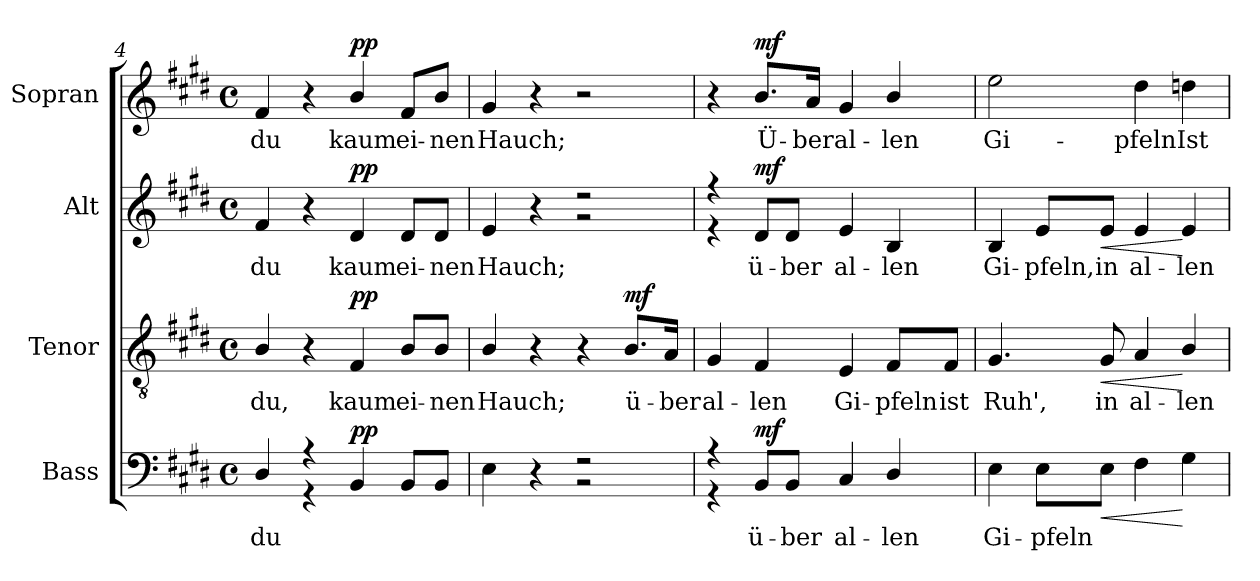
**kern	**text	**dynam	**kern	**text	**dynam	**kern	**text	**dynam	**kern	**text	**dynam
*part4	*part4	*part4	*part3	*part3	*part3	*part2	*part2	*part2	*part1	*part1	*part1
*staff4	*staff4	*staff4	*staff3	*staff3	*staff3	*staff2	*staff2	*staff2	*staff1	*staff1	*staff1
*I"Bass	*	*	*I"Tenor	*	*	*I"Alt	*	*	*I"Sopran	*	*
*I'B.	*	*	*I'T.	*	*	*I'A.	*	*	*I'S.	*	*
*clefF4	*	*	*clefGv2	*	*	*clefG2	*	*	*clefG2	*	*
*	*	*	*ITrd7c12	*	*	*	*	*	*	*	*
*k[f#c#g#d#]	*	*	*k[f#c#g#d#]	*	*	*k[f#c#g#d#]	*	*	*k[f#c#g#d#]	*	*
*E:	*	*	*E:	*	*	*E:	*	*	*E:	*	*
*M4/4	*	*	*M4/4	*	*	*M4/4	*	*	*M4/4	*	*
*met(c)	*	*	*met(c)	*	*	*met(c)	*	*	*met(c)	*	*
=4	=4	=4	=4	=4	=4	=4	=4	=4	=4	=4	=4
!	!LO:LY:b:color=#000000	!	!	!	!	!	!	!	!	!	!
*^	*	*	*	*	*	*	*	*	*	*	*
!	!	!	!	!	!LO:LY:b:color=#000000	!	!	!	!	!	!	!
!	!	!	!	!	!	!	!	!LO:LY:b:color=#000000	!	!	!	!
!	!	!	!	!	!	!	!	!	!	!	!LO:LY:b:color=#000000	!
4D#i/	4ryy	du	.	4BBi/	du,	.	4f#i/	du	.	4f#i/	du	.
4r	4r	.	.	4r	.	.	4r	.	.	4r	.	.
!	!	!	!	!	!LO:LY:b:color=#000000	!	!	!	!	!	!	!
!	!	!	!	!	!	!	!	!LO:LY:b:color=#000000	!	!	!	!
!	!	!	!	!	!	!	!	!	!	!	!LO:LY:b:color=#000000	!
4BBi/	2ryy	.	pp	4FF#i/	kaum	pp	4d#i/	kaum	pp	4bi/	kaum	pp
!	!	!	!	!	!LO:LY:b:color=#000000	!	!	!	!	!	!	!
!	!	!	!	!	!	!	!	!LO:LY:b:color=#000000	!	!	!	!
!	!	!	!	!	!	!	!	!	!	!	!LO:LY:b:color=#000000	!
8BBi/L	.	.	.	8BBi/L	ei-	.	8d#i/L	ei-	.	8f#i/L	ei-	.
!	!	!	!	!	!LO:LY:b:color=#000000	!	!	!	!	!	!	!
!	!	!	!	!	!	!	!	!LO:LY:b:color=#000000	!	!	!	!
!	!	!	!	!	!	!	!	!	!	!	!LO:LY:b:color=#000000	!
8BBi/J	.	.	.	8BBi/J	-nen	.	8d#i/J	-nen	.	8bi/J	-nen	.
=5	=5	=5	=5	=5	=5	=5	=5	=5	=5	=5	=5	=5
!	!	!	!	!	!LO:LY:b:color=#000000	!	!	!	!	!	!	!
!	!	!	!	!	!	!	!	!LO:LY:b:color=#000000	!	!	!	!
*	*	*	*	*	*	*	*^	*	*	*	*	*
!	!	!	!	!	!	!	!	!	!	!	!	!LO:LY:b:color=#000000	!
4Ei\	2ryy	.	.	4BBi/	Hauch;	.	4ei/	2ryy	Hauch;	.	4g#i/	Hauch;	.
4r	.	.	.	4r	.	.	4r	.	.	.	4r	.	.
2r	2r	.	.	4r	.	.	2r	2r	.	.	2r	.	.
!	!	!	!	!	!LO:LY:b:color=#000000	!	!	!	!	!	!	!	!
.	.	.	.	8.BBi/L	ü-	mf	.	.	.	.	.	.	.
!	!	!	!	!	!LO:LY:b:color=#000000	!	!	!	!	!	!	!	!
.	.	.	.	16AAi/Jk	-ber	.	.	.	.	.	.	.	.
!!LO:LB:g=z
=6	=6	=6	=6	=6	=6	=6	=6	=6	=6	=6	=6	=6	=6
!	!	!	!	!	!LO:LY:b:color=#000000	!	!	!	!	!	!	!	!
4r	4r	.	.	4GG#i/	al-	.	4r	4r	.	.	4r	.	.
!	!	!LO:LY:b:color=#000000	!	!	!	!	!	!	!	!	!	!	!
!	!	!	!	!	!LO:LY:b:color=#000000	!	!	!	!	!	!	!	!
!	!	!	!	!	!	!	!	!	!LO:LY:b:color=#000000	!	!	!	!
!	!	!	!	!	!	!	!	!	!	!	!	!LO:LY:b:color=#000000	!
8BBi/L	2.ryy	ü-	mf	4FF#i/	-len	.	8d#i/L	2.ryy	ü-	mf	8.bi/L	Ü-	mf
!	!	!LO:LY:b:color=#000000	!	!	!	!	!	!	!	!	!	!	!
!	!	!	!	!	!	!	!	!	!LO:LY:b:color=#000000	!	!	!	!
8BBi/J	.	-ber	.	.	.	.	8d#i/J	.	-ber	.	.	.	.
!	!	!	!	!	!	!	!	!	!	!	!	!LO:LY:b:color=#000000	!
.	.	.	.	.	.	.	.	.	.	.	16ai/Jk	-ber	.
!	!	!LO:LY:b:color=#000000	!	!	!	!	!	!	!	!	!	!	!
!	!	!	!	!	!LO:LY:b:color=#000000	!	!	!	!	!	!	!	!
!	!	!	!	!	!	!	!	!	!LO:LY:b:color=#000000	!	!	!	!
!	!	!	!	!	!	!	!	!	!	!	!	!LO:LY:b:color=#000000	!
4C#i/	.	al-	.	4EEi/	Gi-	.	4ei/	.	al-	.	4g#i/	al-	.
!	!	!LO:LY:b:color=#000000	!	!	!	!	!	!	!	!	!	!	!
!	!	!	!	!	!LO:LY:b:color=#000000	!	!	!	!	!	!	!	!
!	!	!	!	!	!	!	!	!	!LO:LY:b:color=#000000	!	!	!	!
!	!	!	!	!	!	!	!	!	!	!	!	!LO:LY:b:color=#000000	!
4D#i/	.	-len	.	8FF#i/L	-pfeln	.	4Bi/	.	-len	.	4bi/	-len	.
!	!	!	!	!	!LO:LY:b:color=#000000	!	!	!	!	!	!	!	!
.	.	.	.	8FF#i/J	ist	.	.	.	.	.	.	.	.
*v	*v	*	*	*	*	*	*v	*v	*	*	*	*	*
=7	=7	=7	=7	=7	=7	=7	=7	=7	=7	=7	=7
!	!LO:LY:b:color=#000000	!	!	!	!	!	!	!	!	!	!
!	!	!	!	!LO:LY:b:color=#000000	!	!	!	!	!	!	!
!	!	!	!	!	!	!	!LO:LY:b:color=#000000	!	!	!	!
!	!	!	!	!	!	!	!	!	!	!LO:LY:b:color=#000000	!
4Ei\	Gi-	.	4.GG#i/	Ruh',	.	4Bi/	Gi-	.	2eei\	Gi-	.
!	!LO:LY:b:color=#000000	!	!	!	!	!	!	!	!	!	!
!	!	!	!	!	!	!	!LO:LY:b:color=#000000	!	!	!	!
8Ei\L	-pfeln	.	.	.	.	8ei/L	-pfeln,	.	.	.	.
!	!	!LO:HP:b	!	!	!	!	!	!	!	!	!
!	!	!	!	!LO:LY:b:color=#000000	!LO:HP:b	!	!	!	!	!	!
!	!	!	!	!	!	!	!LO:LY:b:color=#000000	!LO:HP:b	!	!	!
8Ei\J	.	<	8GG#i/	in	<	8ei/J	in	<	.	.	.
!	!	!	!	!LO:LY:b:color=#000000	!	!	!	!	!	!	!
!	!	!	!	!	!	!	!LO:LY:b:color=#000000	!	!	!	!
!	!	!	!	!	!	!	!	!	!	!LO:LY:b:color=#000000	!
4F#i\	.	.	4AAi/	al-	.	4ei/	al-	.	4dd#i\	-pfeln	.
!	!	!	!	!LO:LY:b:color=#000000	!	!	!	!	!	!	!
!	!	!	!	!	!	!	!LO:LY:b:color=#000000	!	!	!	!
!	!	!	!	!	!	!	!	!	!	!LO:LY:b:color=#000000	!
4G#i\	.	[	4BBi/	-len	[	4ei/	-len	[	4ddni\	Ist	.
=	=	=	=	=	=	=	=	=	=	=	=
*-	*-	*-	*-	*-	*-	*-	*-	*-	*-	*-	*-
